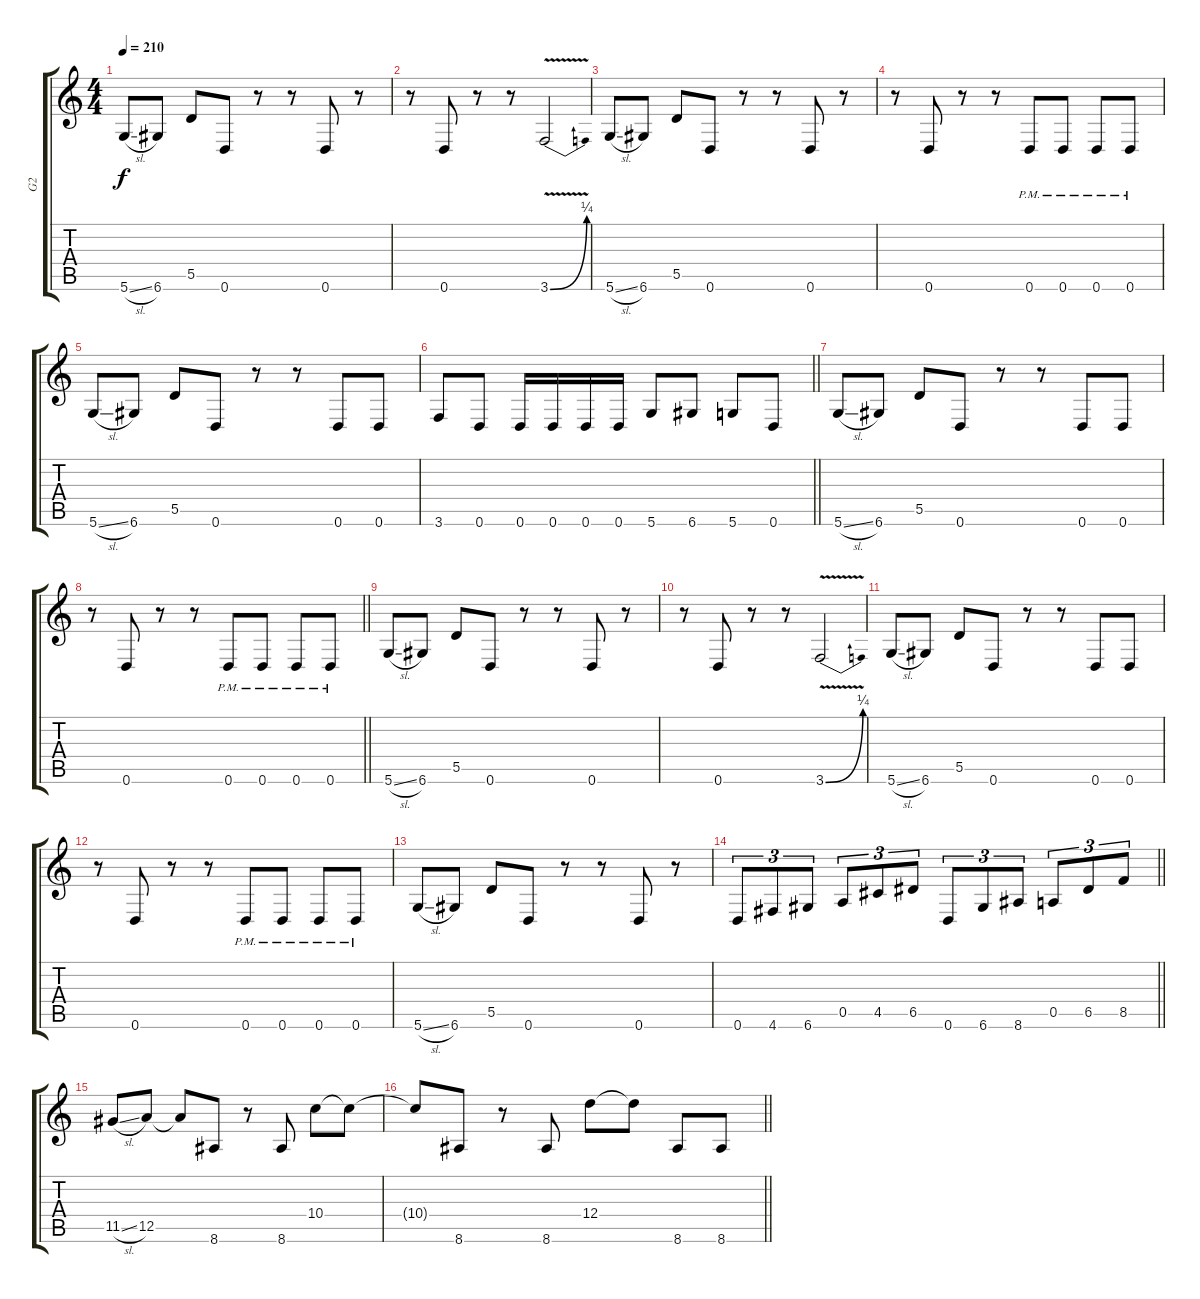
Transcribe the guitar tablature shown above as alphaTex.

\track ("G2" "G2") {instrument distortionguitar}
\staff {score tabs}
\tuning (E4 B3 G3 D3 A2 D2) {hide}
\ts (4 4)
\tempo 210
\clef g2
\ks c
5.6{sl}.8{dy f} 6.6.8 5.5.8 0.6.8 r.8 r.8 0.6.8 r.8 |
r.8 0.6.8 r.8 r.8 3.6{be (bend 0 0 60 1) v}.2 |
5.6{sl}.8 6.6.8 5.5.8 0.6.8 r.8 r.8 0.6.8 r.8 |
r.8 0.6.8 r.8 r.8 0.6{pm}.8 0.6{pm}.8 0.6{pm}.8 0.6{pm}.8 |
5.6{sl}.8 6.6.8 5.5.8 0.6.8 r.8 r.8 0.6.8 0.6.8 |
\barLineRight lightlight
3.6.8 0.6.8 0.6.16 0.6.16 0.6.16 0.6.16 5.6.8 6.6.8 5.6.8 0.6.8 |
\section ("" "")
5.6{sl}.8 6.6.8 5.5.8 0.6.8 r.8 r.8 0.6.8 0.6.8 |
\barLineRight lightlight
r.8 0.6.8 r.8 r.8 0.6{pm}.8 0.6{pm}.8 0.6{pm}.8 0.6{pm}.8 |
5.6{sl}.8 6.6.8 5.5.8 0.6.8 r.8 r.8 0.6.8 r.8 |
r.8 0.6.8 r.8 r.8 3.6{be (bend 0 0 60 1) v}.2 |
5.6{sl}.8 6.6.8 5.5.8 0.6.8 r.8 r.8 0.6.8 0.6.8 |
r.8 0.6.8 r.8 r.8 0.6{pm}.8 0.6{pm}.8 0.6{pm}.8 0.6{pm}.8 |
5.6{sl}.8 6.6.8 5.5.8 0.6.8 r.8 r.8 0.6.8 r.8 |
\barLineRight lightlight
0.6.8{tu (3 2)} 4.6.8{tu (3 2)} 6.6.8{tu (3 2)} 0.5.8{tu (3 2)} 4.5.8{tu (3 2)} 6.5.8{tu (3 2)} 0.6.8{tu (3 2)} 6.6.8{tu (3 2)} 8.6.8{tu (3 2)} 0.5.8{tu (3 2)} 6.5.8{tu (3 2)} 8.5.8{tu (3 2)} |
\section ("" "")
11.5{sl}.8 12.5.8 12.5{t}.8 8.6.8 r.8 8.6.8 10.4.8 10.4{t}.8 |
\barLineRight lightlight
10.4{t}.8 8.6.8 r.8 8.6.8 12.4.8 12.4{t}.8 8.6.8 8.6.8
